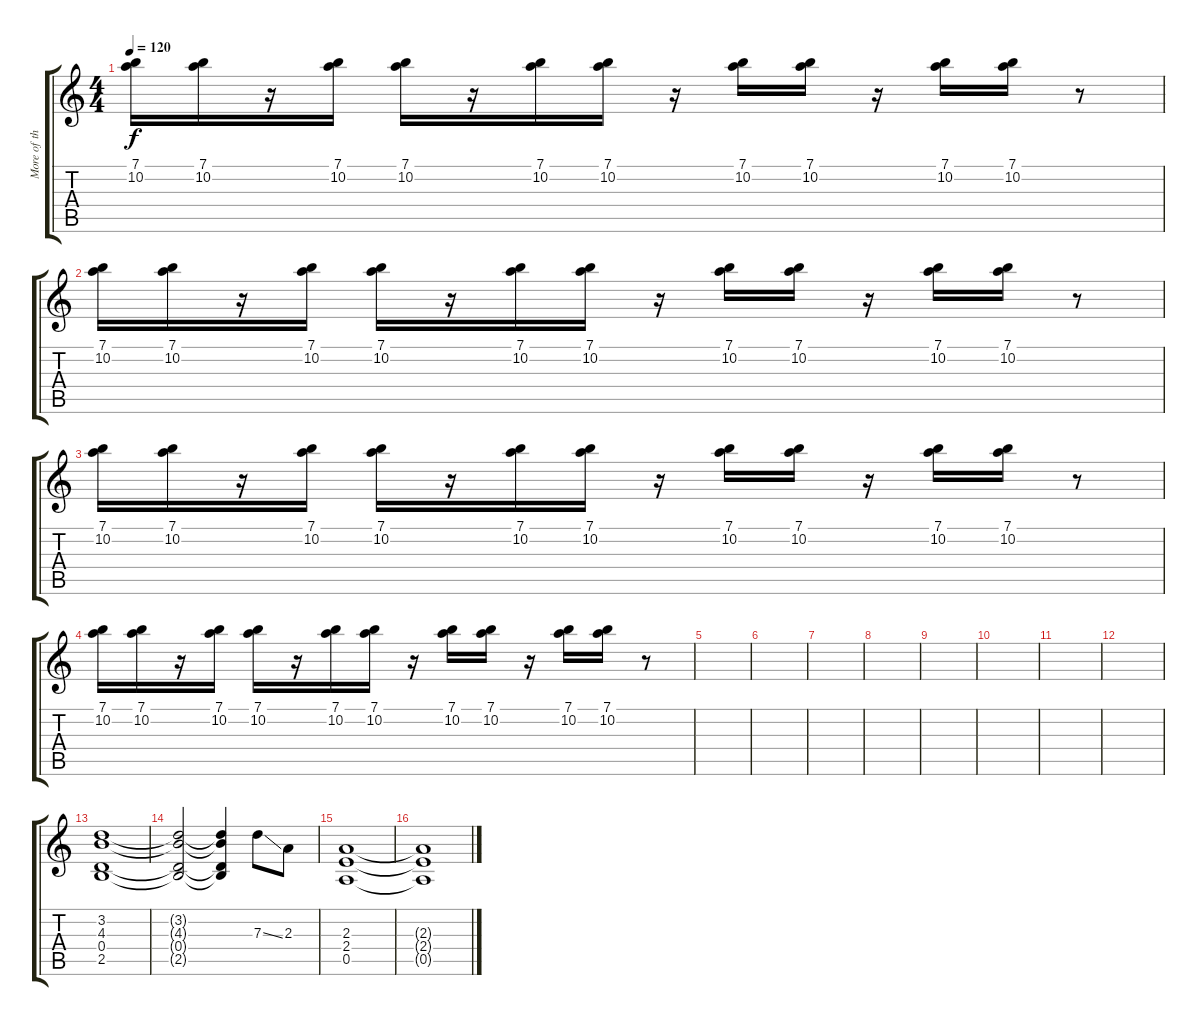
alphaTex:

\track ("More of the effect" "More of th") {instrument overdrivenguitar}
\staff {score tabs}
\tuning (E4 B3 G3 D3 A2 E2) {hide}
\ts (4 4)
\tempo 120
\clef g2
\ks c
(7.1 10.2).16{dy f} (7.1 10.2).16 r.16 (7.1 10.2).16 (7.1 10.2).16 r.16 (7.1 10.2).16 (7.1 10.2).16 r.16 (7.1 10.2).16 (7.1 10.2).16 r.16 (7.1 10.2).16 (7.1 10.2).16 r.8 |
(7.1 10.2).16 (7.1 10.2).16 r.16 (7.1 10.2).16 (7.1 10.2).16 r.16 (7.1 10.2).16 (7.1 10.2).16 r.16 (7.1 10.2).16 (7.1 10.2).16 r.16 (7.1 10.2).16 (7.1 10.2).16 r.8 |
(7.1 10.2).16 (7.1 10.2).16 r.16 (7.1 10.2).16 (7.1 10.2).16 r.16 (7.1 10.2).16 (7.1 10.2).16 r.16 (7.1 10.2).16 (7.1 10.2).16 r.16 (7.1 10.2).16 (7.1 10.2).16 r.8 |
(7.1 10.2).16 (7.1 10.2).16 r.16 (7.1 10.2).16 (7.1 10.2).16 r.16 (7.1 10.2).16 (7.1 10.2).16 r.16 (7.1 10.2).16 (7.1 10.2).16 r.16 (7.1 10.2).16 (7.1 10.2).16 r.8 |
|
|
|
|
|
|
|
|
(3.2 4.3 0.4 2.5).1 |
(3.2{t} 4.3{t} 0.4{t} 2.5{t}).2 (3.2{t} 4.3{t} 0.4{t} 2.5{t}).4 7.3{ss}.8 2.3.8 |
(2.3 2.4 0.5).1 |
(2.3{t} 2.4{t} 0.5{t}).1
